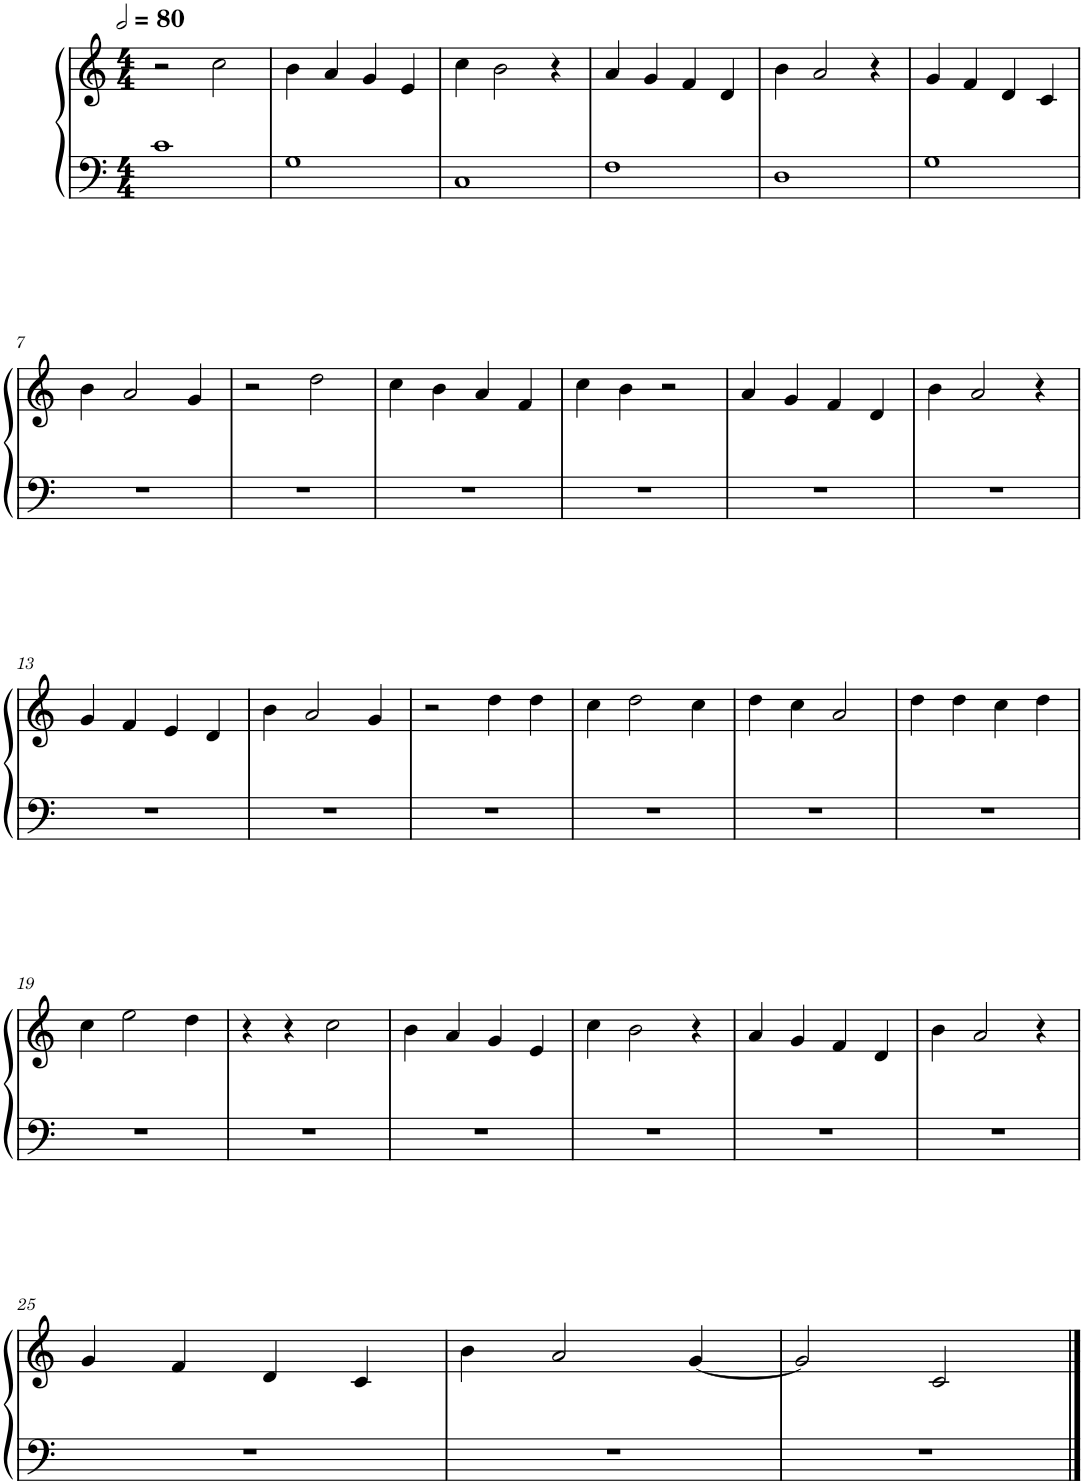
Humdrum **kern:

**kern	**kern
*part1	*part1
*staff2	*staff1
*I"Piano	*
*I'Pno.	*
*clefF4	*clefG2
*k[]	*k[]
*M4/4	*M4/4
*MM160	*MM160
=1	=1
1c	2r
.	2cc\
=2	=2
1G	4b\
.	4a/
.	4g/
.	4e/
=3	=3
1C	4cc\
.	2b\
.	4r
=4	=4
1F	4a/
.	4g/
.	4f/
.	4d/
=5	=5
1D	4b\
.	2a/
.	4r
=6	=6
1G	4g/
.	4f/
.	4d/
.	4c/
!!LO:LB:g=z
=7	=7
1r	4b\
.	2a/
.	4g/
=8	=8
1r	2r
.	2dd\
=9	=9
1r	4cc\
.	4b\
.	4a/
.	4f/
=10	=10
1r	4cc\
.	4b\
.	2r
=11	=11
1r	4a/
.	4g/
.	4f/
.	4d/
=12	=12
1r	4b\
.	2a/
.	4r
!!LO:LB:g=z
=13	=13
1r	4g/
.	4f/
.	4e/
.	4d/
=14	=14
1r	4b\
.	2a/
.	4g/
=15	=15
1r	2r
.	4dd\
.	4dd\
=16	=16
1r	4cc\
.	2dd\
.	4cc\
=17	=17
1r	4dd\
.	4cc\
.	2a/
=18	=18
1r	4dd\
.	4dd\
.	4cc\
.	4dd\
!!LO:LB:g=z
=19	=19
1r	4cc\
.	2ee\
.	4dd\
=20	=20
1r	4r
.	4r
.	2cc\
=21	=21
1r	4b\
.	4a/
.	4g/
.	4e/
=22	=22
1r	4cc\
.	2b\
.	4r
=23	=23
1r	4a/
.	4g/
.	4f/
.	4d/
=24	=24
1r	4b\
.	2a/
.	4r
!!LO:LB:g=z
=25	=25
1r	4g/
.	4f/
.	4d/
.	4c/
=26	=26
1r	4b\
.	2a/
.	[4g/
=27	=27
1r	2g/]
.	2c/
==	==
*-	*-
